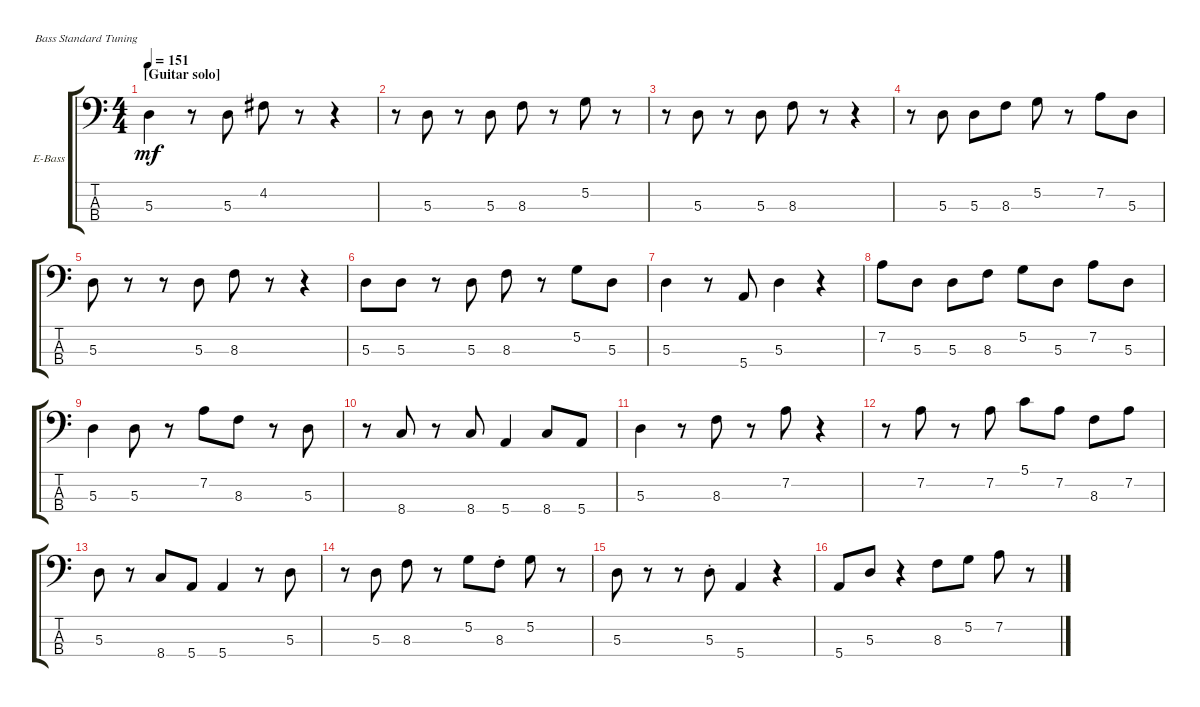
\bracketExtendMode groupsimilarinstruments
\firstSystemTrackNameOrientation horizontal
\otherSystemsTrackNameOrientation horizontal
\track ("Electric Bass" "E-Bass") {instrument electricbassfinger}
\staff {score tabs}
\tuning (G2 D2 A1 E1)
\ts (4 4)
\section ("" "[Guitar solo]")
\tempo 151
\clef f4
\ks aminor
5.3.4{dy mf} r.8 5.3.8 4.2.8 r.8 r.4 |
r.8 5.3.8 r.8 5.3.8 8.3.8 r.8 5.2.8 r.8 |
r.8 5.3.8 r.8 5.3.8 8.3.8 r.8 r.4 |
r.8 5.3.8 5.3.8 8.3.8 5.2.8 r.8 7.2.8 5.3.8 |
5.3.8 r.8 r.8 5.3.8 8.3.8 r.8 r.4 |
5.3.8 5.3.8 r.8 5.3.8 8.3.8 r.8 5.2.8 5.3.8 |
5.3.4 r.8 5.4.8 5.3.4 r.4 |
7.2.8 5.3.8 5.3.8 8.3.8 5.2.8 5.3.8 7.2.8 5.3.8 |
5.3.4 5.3.8 r.8 7.2.8 8.3.8 r.8 5.3.8 |
r.8 8.4.8 r.8 8.4.8 5.4.4 8.4.8 5.4.8 |
5.3.4 r.8 8.3.8 r.8 7.2.8 r.4 |
r.8 7.2.8 r.8 7.2.8 5.1.8 7.2.8 8.3.8 7.2.8 |
5.3.8 r.8 8.4.8 5.4.8 5.4.4 r.8 5.3.8 |
r.8 5.3.8 8.3.8 r.8 5.2.8 8.3{st}.8 5.2.8 r.8 |
5.3.8 r.8 r.8 5.3{st}.8 5.4.4 r.4 |
5.4.8 5.3.8 r.4 8.3.8 5.2.8 7.2.8 r.8
